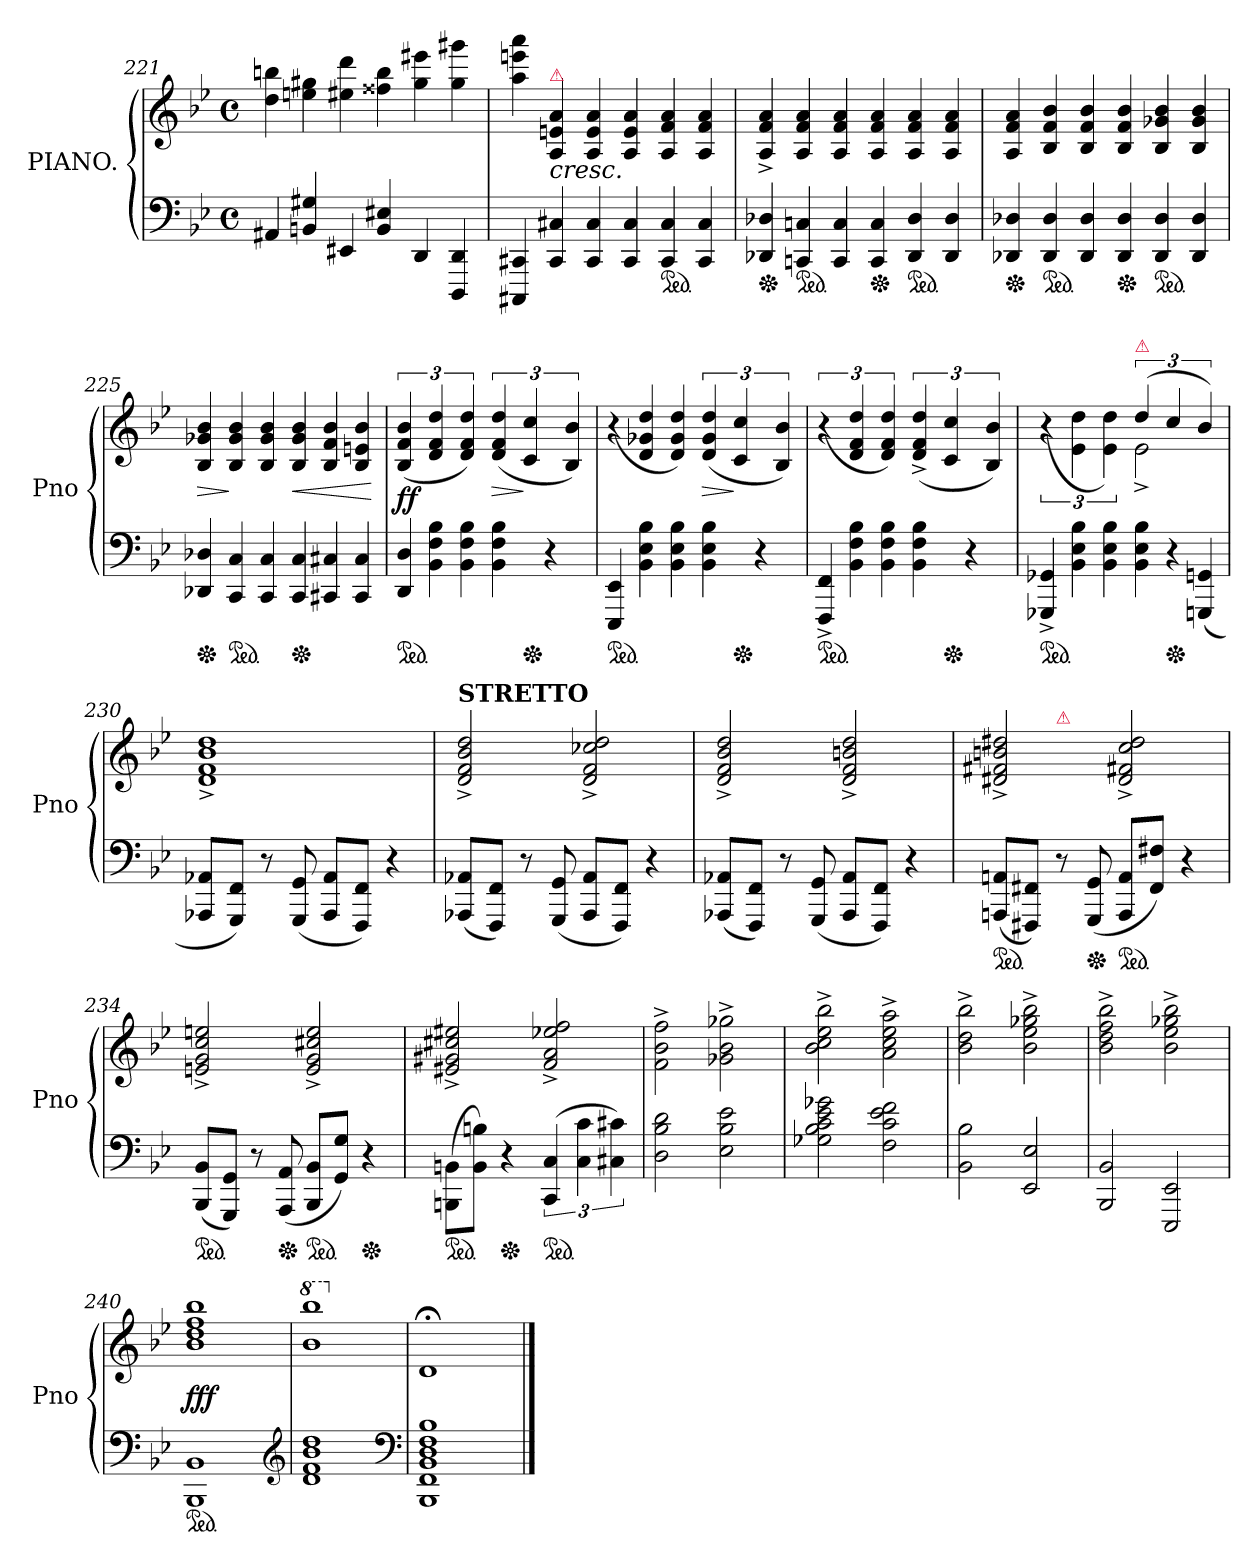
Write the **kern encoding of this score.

**kern	**kern	**dynam
*part1	*part1	*part1
*staff2	*staff1	*staff1/2
*I"PIANO.	*	*
*I'Pno	*	*
*clefF4	*clefG2	*
*k[b-e-]	*k[b-e-]	*
*M2/2	*M2/2	*
*met(c)	*met(c)	*
*Xtuplet	*Xtuplet	*
=221	=221	=221
6AA#X/	6dd\ 6bbn\	.
6BBn/ 6G#X/	6een\ 6gg#X\	.
6EE#X/	6ee#X\ 6ddd\	.
6BB/ 6E#X/	6ff##X\ 6bb\	.
6DD/	6gg#\ 6eee#X\	.
6DDD/ 6DD/	6gg#\ 6ggg#X\	.
=222	=222	=222
6CCC#X/ 6CC#X/	6aa\ 6eeen\ 6aaa\	.
!	!LO:TX:a:color=crimson:t=⚠	!
6CC#/ 6C#X/	6A 6en 6a	<
6CC#/ 6C#/	6A 6e 6a	.
6CC#/ 6C#/	6A 6e 6a	.
*ped	*	*
6CC#/ 6C#/	6A 6f 6a	.
6CC#/ 6C#/	6A 6f 6a	.
=223	=223	=223
*Xped	*	*
6DD-X/ 6D-X/	6A^< 6f^< 6a^<	.
*ped	*	*
6CCn/ 6Cn/	6A 6f 6a	.
6CC/ 6C/	6A 6f 6a	.
*Xped	*	*
6CC/ 6C/	6A 6f 6a	.
*ped	*	*
6DD-/ 6D-/	6A 6f 6a	.
6DD-/ 6D-/	6A 6f 6a	.
=224	=224	=224
*Xped	*	*
6DD-X/ 6D-X/	6A 6f 6a	.
*ped	*	*
6DD-/ 6D-/	6B- 6f 6b-	.
6DD-/ 6D-/	6B- 6f 6b-	.
*Xped	*	*
6DD-/ 6D-/	6B- 6f 6b-	.
*ped	*	*
6DD-/ 6D-/	6B- 6g-X 6b-	.
6DD-/ 6D-/	6B- 6g- 6b-	.
=225	=225	=225
*Xped	*	*
6DD-X/ 6D-X/	6B- 6g-X 6b-	>
*ped	*	*
6CC/ 6C/	6B- 6g- 6b-	]
6CC/ 6C/	6B- 6g- 6b-	.
*Xped	*	*
6CC/ 6C/	6B- 6g- 6b-	<
6CC#X/ 6C#X/	6B- 6f 6b-	.
6CC#/ 6C#/	6B- 6en 6b-	.
.	.	[ [
=226	=226	=226
*	*tuplet	*
*ped	*	*
6DD/ 6D/	(<6B- 6f 6b-	ff
6BB-\ 6F\ 6B-\	6d 6f 6dd	.
6BB-\ 6F\ 6B-\	6d 6f 6dd)	.
4BB-\ 4F\ 4B-\	(<6d 6f 6dd	>
*Xped	*	*
.	6c 6cc	]
4r	.	.
.	6B- 6b-)	.
=227	=227	=227
*	*Xtuplet	*
*ped	*	*
6EEE-/ 6EE-/	(<6r	.
6BB-\ 6E-\ 6B-\	6d 6g-X 6dd	.
6BB-\ 6E-\ 6B-\	6d 6g- 6dd)	.
*	*tuplet	*
4BB-\ 4E-\ 4B-\	(<6d 6g- 6dd	>
*Xped	*	*
.	6c 6cc	]
4r	.	.
.	6B- 6b-)	.
=228	=228	=228
*ped	*	*
6FFF^</ 6FF^</	(<6r	.
6BB-\ 6F\ 6B-\	6d/ 6f/ 6dd/	.
6BB-\ 6F\ 6B-\	6d/ 6f/ 6dd/)	.
4BB-\ 4F\ 4B-\	(<6d^</ 6f^</ 6dd^</	.
*Xped	*	*
.	6c/ 6cc/	.
4r	.	.
.	6B-/ 6b-/)	.
=229	=229	=229
*	*^	*
*ped	*	*	*
6GGG-X^</ 6GG-X^</	(>6r	2ryy	.
6BB-\ 6E-\ 6B-\	6e-\ 6dd\	.	.
6BB-\ 6E-\ 6B-\	6e-\ 6dd\)	.	.
!	!LO:TX:a:color=crimson:t=⚠	!	!
6BB-\ 6E-\ 6B-\	(>6dd/	2e-^<\	.
*Xped	*	*	*
6r	6cc/	.	.
(<6GGGn/ 6GGn/	6b-/)	.	.
*	*v	*v	*
=230	=230	=230
8AAA-X/ 8AA-X/L	1d^< 1f^< 1b-^< 1dd^<	.
8GGG 8FFJ)	.	.
8r	.	.
(<8GGG/ 8GG/	.	.
8AAA-/ 8AA-/L	.	.
8FFF 8FFJ)	.	.
4r	.	.
=231	=231	=231
!	!LO:TX:a:B:t=STRETTO	!
(<8AAA-X/ 8AA-X/L	2d^</ 2f^</ 2b-^</ 2dd^</	.
8FFF 8FFJ)	.	.
8r	.	.
(<8GGG 8GG	.	.
8AAA-/ 8AA-/L	2d^</ 2f^</ 2cc-X^</ 2dd^</	.
8FFF 8FFJ)	.	.
4r	.	.
=232	=232	=232
(<8AAA-X/ 8AA-X/L	2d^</ 2f^</ 2b-^</ 2dd^</	.
8FFF 8FFJ)	.	.
8r	.	.
(<8GGG 8GG	.	.
8AAA-/ 8AA-/L	2d^</ 2f^</ 2bn^</ 2dd^</	.
8FFF 8FFJ)	.	.
4r	.	.
=233	=233	=233
*	*^	*
*ped	*	*	*
(<8AAAn/ 8AAn/L	2d#X^</ 2f#X^</ 2bn^</ 2dd#X^</	4ryy	.
8FFF#X 8FF#XJ)	.	.	.
!	!	!LO:TX:a:color=crimson:t=⚠	!
8r	.	2.ryy	.
*Xped	*	*	*
(<8GGG 8GG	.	.	.
*ped	*	*	*
8AAA/ 8AA/L	2d#^</ 2f#X^</ 2cc^</ 2dd#^</	.	.
8FF# 8F#XJ)	.	.	.
4r	.	.	.
*	*v	*v	*
=234	=234	=234
*ped	*	*
(<8BBB-/ 8BB-/L	2en^</ 2g^</ 2cc^</ 2een^</	.
8GGG 8GGJ)	.	.
8r	.	.
*Xped	*	*
(<8AAA/ 8AA/	.	.
*ped	*	*
8BBB-/ 8BB-/L	2e^</ 2g^</ 2cc#X^</ 2ee^</	.
8GG 8GJ)	.	.
*Xped	*	*
4r	.	.
=235	=235	=235
*ped	*	*
(>8BBBn\ 8BBn\L	2e#X^</ 2g#X^</ 2cc#X^</ 2ee#X^</	.
8BB 8BnJ)	.	.
*Xped	*	*
4r	.	.
*tuplet	*	*
*ped	*	*
(>6CC/ 6C/	2f^</ 2a^</ 2ee-X^</ 2ff^</	.
6C\ 6c\	.	.
6C#X\ 6c#X\)	.	.
=236	=236	=236
2D\ 2B-\ 2d\	2f^<\ 2b-^<\ 2ff^<\	.
2E-\ 2B-\ 2e-\	2g-X^<\ 2b-^<\ 2gg-X^<\	.
=237	=237	=237
2G-X\ 2B-\ 2c\ 2e-\ 2g-X\	2b-^<\ 2cc^<\ 2ee-^<\ 2bb-^<\	.
2F\ 2c\ 2e-\ 2f\	2a^<\ 2cc^<\ 2ee-^<\ 2aa^<\	.
=238	=238	=238
2BB-\ 2B-\	2b-^<\ 2dd^<\ 2bb-^<\	.
2EE-/ 2E-/	2b-^<\ 2ee-^<\ 2gg-X^<\ 2bb-^<\	.
=239	=239	=239
2BBB-/ 2BB-/	2b-^<\ 2dd^<\ 2ff^<\ 2bb-^<\	.
2EEE-/ 2EE-/	2b-^<\ 2ee-^<\ 2gg-X^<\ 2bb-^<\	.
=240	=240	=240
*ped	*	*
1BBB- 1BB-	1b- 1dd 1ff 1bb-	fff
*clefG2	*	*
=241	=241	=241
*	*8va	*
1d 1f 1b- 1dd	1bb- 1bbb-	.
*clefF4	*	*
=242	=242	=242
*	*X8va	*
1BBB- 1FF 1BB- 1D 1F 1B-	1d;<	.
==	==	==
*-	*-	*-
